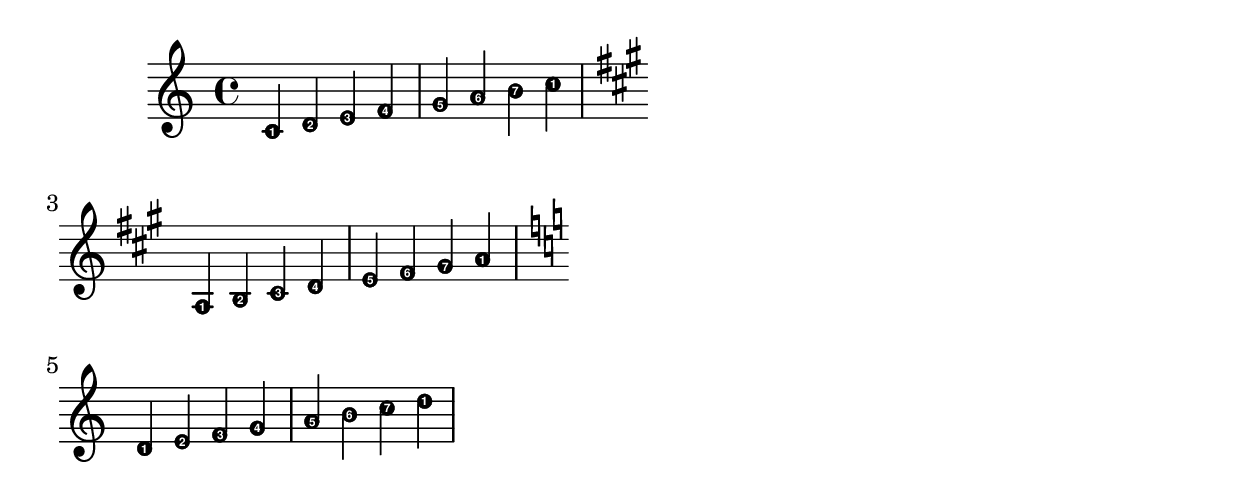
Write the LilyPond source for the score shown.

% DO NOT EDIT this file manually; it is automatically
% generated from Documentation/snippets/new
% Make any changes in Documentation/snippets/new/
% and then run scripts/auxiliar/makelsr.py
%
% This file is in the public domain.
%% Note: this file works from version 2.13.36
\version "2.13.36"

\header {
%% Translation of GIT committish: fa19277d20f8ab0397c560eb0e7b814bd804ecec
  texidoces = "

Las cabezas de nota de notación fácil utilizan la propiedad
@code{note-names} del objeto @code{NoteHead} para determinar lo que
aparece dentro de la cabeza.  Mediante la sobreescritura de esta
propiedad, es posible imprimir números que representen el grado de la
escala.

Se puede crear un grabador simple que haga esto para la cabeza de cada
nota que ve.

"

  doctitlees = "Números como notas de notación fácil"

  lsrtags = "pitches"
  texidoc = "
Easy notation note heads use the @code{note-names} property
of the @code{NoteHead} object to determine what appears inside
the note head.  By overriding this property, it is possible
to print numbers representing the scale-degree.

A simple engraver can be created to do this for every note head
object it sees.
"
  doctitle = "Numbers as easy note heads"
} % begin verbatim


#(define Ez_numbers_engraver
   (list
    (cons 'acknowledgers
          (list
           (cons 'note-head-interface
                 (lambda (engraver grob source-engraver)
                   (let* ((context (ly:translator-context engraver))
                          (tonic-pitch (ly:context-property context 'tonic))
                          (tonic-name (ly:pitch-notename tonic-pitch))
                          (grob-pitch
                           (ly:event-property (event-cause grob) 'pitch))
                          (grob-name (ly:pitch-notename grob-pitch))
                          (delta (modulo (- grob-name tonic-name) 7))
                          (note-names
                           (make-vector 7 (number->string (1+ delta)))))
                     (ly:grob-set-property! grob 'note-names note-names))))))))

#(set-global-staff-size 26)

\layout {
  ragged-right = ##t
  \context {
    \Voice
    \consists \Ez_numbers_engraver
  }
}

\relative c' {
  \easyHeadsOn
  c4 d e f
  g4 a b c \break

  \key a \major
  a,4 b cis d
  e4 fis gis a \break

  \key d \dorian
  d,4 e f g
  a4 b c d
}
